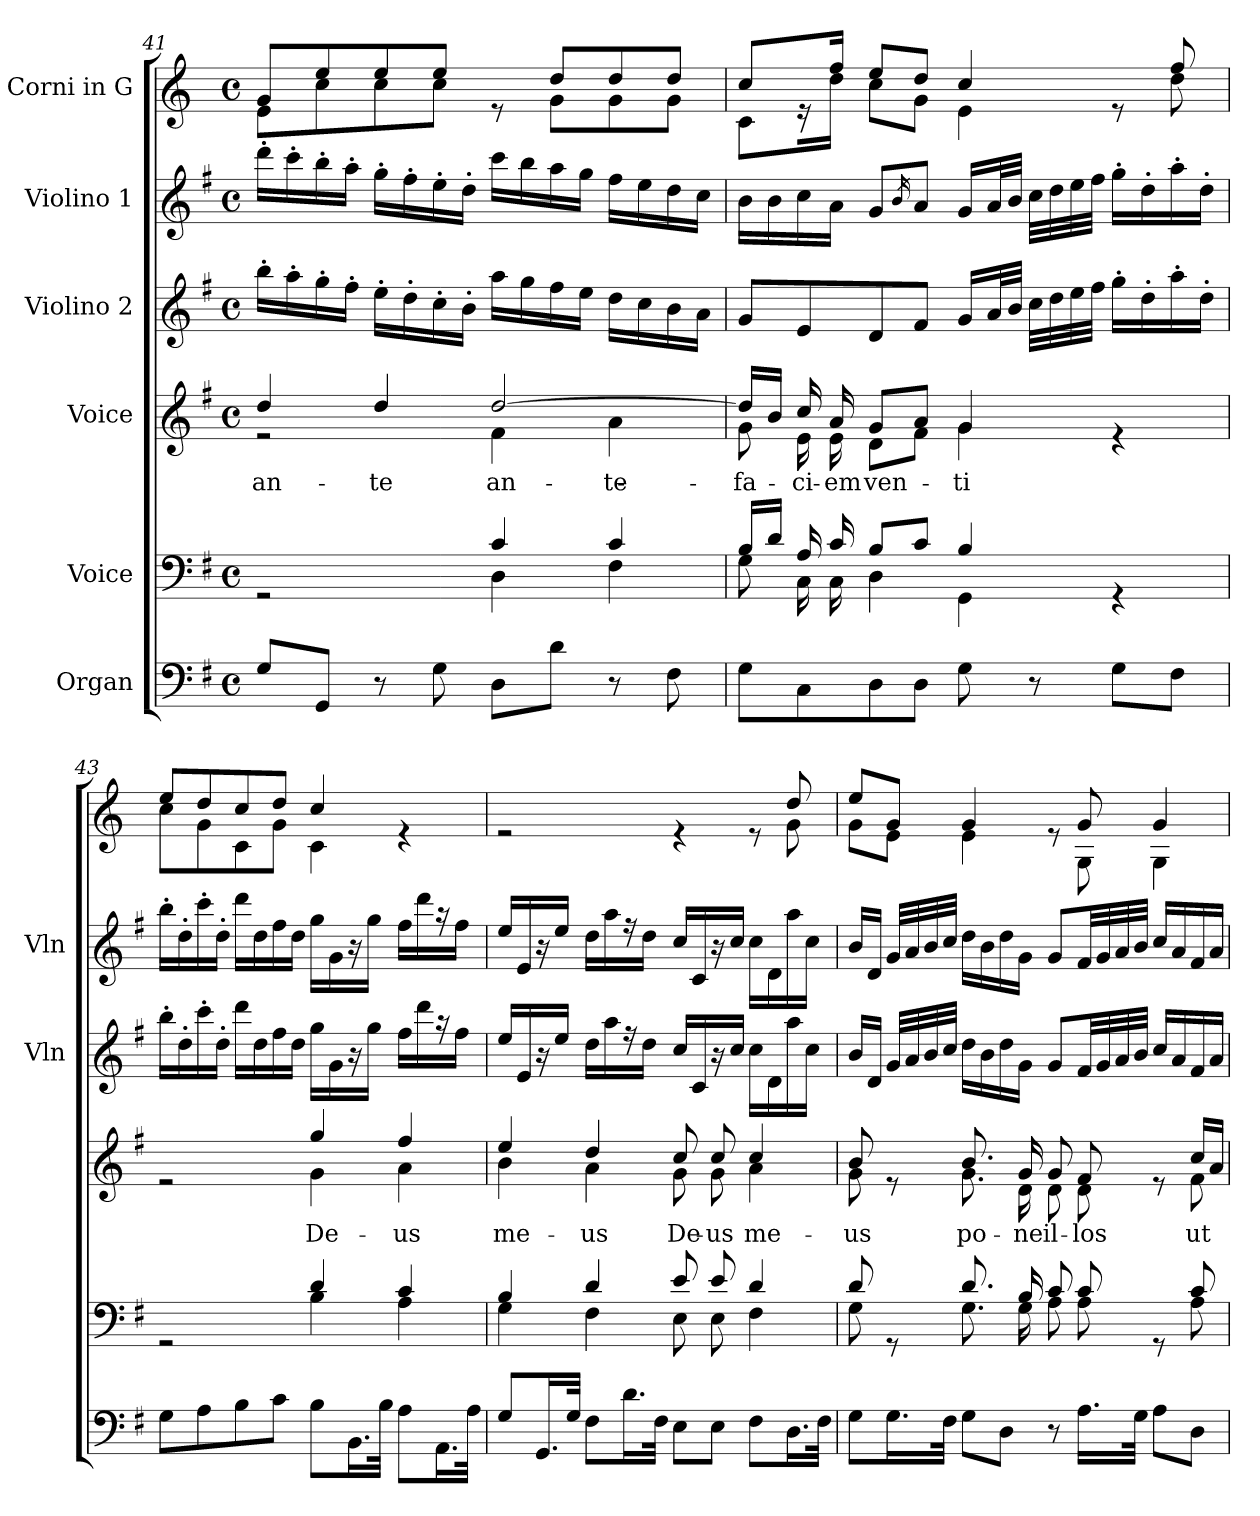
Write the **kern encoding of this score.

**kern	**kern	**kern	**text	**kern	**kern	**kern
*part6	*part5	*part4	*part4	*part3	*part2	*part1
*staff6	*staff5	*staff4	*staff4	*staff3	*staff2	*staff1
*I"Organ	*I"Voice	*I"Voice	*	*I"Violino 2	*I"Violino 1	*I"Corni in G
*	*	*	*	*I'Vln	*I'Vln	*
!!LO:LB:g=z
*clefF4	*clefF4	*clefG2	*	*clefG2	*clefG2	*clefG2
*	*	*	*	*	*	*ITrd3c5
*k[f#]	*k[f#]	*k[f#]	*	*k[f#]	*k[f#]	*k[f#]
*M4/4	*M4/4	*M4/4	*	*M4/4	*M4/4	*M4/4
*met(c)	*met(c)	*met(c)	*	*met(c)	*met(c)	*met(c)
=41	=41	=41	=41	=41	=41	=41
*	*^	*	*	*	*	*
!	!	!	!	!LO:LY:b	!	!	!
*	*	*	*^	*	*	*	*^
8G/L	2rGG	2ryy	4dd/	2r	an-	16bb'\LL	16ddd'\LL	8d/L	8B\L
.	.	.	.	.	.	16aa'\	16ccc'\	.	.
8GG/J	.	.	.	.	.	16gg'\	16bb'\	8b/	8g\
.	.	.	.	.	.	16ff#'\JJ	16aa'\JJ	.	.
!	!	!	!	!	!LO:LY:b	!	!	!	!
8r	.	.	4dd/	.	-te	16ee'\LL	16gg'\LL	8b/	8g\
.	.	.	.	.	.	16dd'\	16ff#'\	.	.
8G\	.	.	.	.	.	16cc'\	16ee'\	8b/J	8g\J
.	.	.	.	.	.	16b'\JJ	16dd'\JJ	.	.
!	!	!	!	!	!LO:LY:b	!	!	!	!
!	!	!	!	!	!LO:LY:b	!	!	!	!
8D\L	4c/	4D\	[2dd/	4f#\	an-	16aa\LL	16ccc\LL	8re	8ryy
.	.	.	.	.	.	16gg\	16bb\	.	.
8d\J	.	.	.	.	.	16ff#\	16aa\	8a/L	8d\L
.	.	.	.	.	.	16ee\JJ	16gg\JJ	.	.
!	!	!	!	!	!LO:LY:b	!	!	!	!
8r	4c/	4F#\	.	4a\	-te	16dd\LL	16ff#\LL	8a/	8d\
.	.	.	.	.	.	16cc\	16ee\	.	.
8F#\	.	.	.	.	.	16b\	16dd\	8a/J	8d\J
.	.	.	.	.	.	16a\JJ	16cc\JJ	.	.
=42	=42	=42	=42	=42	=42	=42	=42	=42	=42
!	!	!	!	!	!LO:LY:b	!	!	!	!
8G\L	16B/LL	8G\	16dd/LL]	8g\	fa-	8g/L	16b\LL	8g/L	8G\L
.	16d/JJ	.	16b/JJ	.	.	.	16b\	.	.
!	!	!	!	!	!LO:LY:b	!	!	!	!
!	!	!	!	!	!LO:LY:b	!	!	!	!
8C\	16A/	16C\	16cc/	16e\	-ci-	8e/	16cc\	16re	16ryy
!	!	!	!	!	!LO:LY:b	!	!	!	!
!	!	!	!	!	!LO:LY:b	!	!	!	!
.	16c/	16C\	16a/	16e\	-em	.	16a\JJ	16cc/Jk	16a\Jk
!	!	!	!	!	!LO:LY:b	!	!	!	!
8D\	8B/L	4D\	8g/L	8d\L	ven-	8d/	8g/L	8b/L	8g\L
.	.	.	.	.	.	.	16qb/	.	.
8D\J	8c/J	.	8a/J	8f#\J	.	8f#/J	8a/J	8a/J	8d\J
!	!	!	!	!	!LO:LY:b	!	!	!	!
8G\	4B/	4GG\	4g/	4g\	-ti	16g/LL	16g/LL	4g/	4B\
.	.	.	.	.	.	32a/L	32a/L	.	.
.	.	.	.	.	.	32b/JJJ	32b/JJJ	.	.
8r	.	.	.	.	.	32cc\LLL	32cc\LLL	.	.
.	.	.	.	.	.	32dd\	32dd\	.	.
.	.	.	.	.	.	32ee\	32ee\	.	.
.	.	.	.	.	.	32ff#\JJJ	32ff#\JJJ	.	.
8G\L	4rGG	4ryy	4re	4ryy	.	16gg'\LL	16gg'\LL	8re	8ryy
.	.	.	.	.	.	16dd'\	16dd'\	.	.
8F#\J	.	.	.	.	.	16aa'\	16aa'\	8cc/	8a\
.	.	.	.	.	.	16dd'\JJ	16dd'\JJ	.	.
!!LO:PB:g=z	!!
=43	=43	=43	=43	=43	=43	=43	=43	=43	=43
8G\L	2rGG	2ryy	2re	2ryy	.	16bb'\LL	16bb'\LL	8b/L	8g\L
.	.	.	.	.	.	16dd'\	16dd'\	.	.
8A\	.	.	.	.	.	16ccc'\	16ccc'\	8a/	8d\
.	.	.	.	.	.	16dd'\JJ	16dd'\JJ	.	.
8B\	.	.	.	.	.	16ddd\LL	16ddd\LL	8g/	8G\
.	.	.	.	.	.	16dd\	16dd\	.	.
8c\J	.	.	.	.	.	16ff#\	16ff#\	8a/J	8d\J
.	.	.	.	.	.	16dd\JJ	16dd\JJ	.	.
!	!	!	!	!	!LO:LY:b	!	!	!	!
8B\L	4d/	4B\	4gg/	4g\	De-	16gg\LL	16gg\LL	4g/	4G\
.	.	.	.	.	.	16g\	16g\	.	.
16.BB\L	.	.	.	.	.	16r	16r	.	.
.	.	.	.	.	.	16gg\JJ	16gg\JJ	.	.
32B\JJk	.	.	.	.	.	.	.	.	.
!	!	!	!	!	!LO:LY:b	!	!	!	!
8A\L	4c/	4A\	4ff#/	4a\	-us	16ff#\LL	16ff#\LL	4re	4ryy
.	.	.	.	.	.	16ddd\	16ddd\	.	.
16.AA\L	.	.	.	.	.	16r	16r	.	.
.	.	.	.	.	.	16ff#\JJ	16ff#\JJ	.	.
32A\JJk	.	.	.	.	.	.	.	.	.
=44	=44	=44	=44	=44	=44	=44	=44	=44	=44
!	!	!	!	!	!LO:LY:b	!	!	!	!
8G/L	4B/	4G\	4ee/	4b\	me-	16ee/LL	16ee/LL	2re	2..ryy
.	.	.	.	.	.	16e/	16e/	.	.
16.GG/L	.	.	.	.	.	16r	16r	.	.
.	.	.	.	.	.	16ee/JJ	16ee/JJ	.	.
32G/JJk	.	.	.	.	.	.	.	.	.
!	!	!	!	!	!LO:LY:b	!	!	!	!
8F#\L	4d/	4F#\	4dd/	4a\	-us	16dd\LL	16dd\LL	.	.
.	.	.	.	.	.	16aa\	16aa\	.	.
16.d\L	.	.	.	.	.	16r	16r	.	.
.	.	.	.	.	.	16dd\JJ	16dd\JJ	.	.
32F#\JJk	.	.	.	.	.	.	.	.	.
!	!	!	!	!	!LO:LY:b	!	!	!	!
8E\L	8e/	8E\	8cc/	8g\	De-	16cc/LL	16cc/LL	4re	.
.	.	.	.	.	.	16c/	16c/	.	.
!	!	!	!	!	!LO:LY:b	!	!	!	!
8E\J	8e/	8E\	8cc/	8g\	-us	16r	16r	.	.
.	.	.	.	.	.	16cc/JJ	16cc/JJ	.	.
!	!	!	!	!	!LO:LY:b	!	!	!	!
8F#\L	4d/	4F#\	4cc/	4a\	me-	16cc\LL	16cc\LL	8re	.
.	.	.	.	.	.	16d\	16d\	.	.
16.D\L	.	.	.	.	.	16aa\	16aa\	8a/	8d\
.	.	.	.	.	.	16cc\JJ	16cc\JJ	.	.
32F#\JJk	.	.	.	.	.	.	.	.	.
!!LO:LB:g=z	!!
=45	=45	=45	=45	=45	=45	=45	=45	=45	=45
!	!	!	!	!	!LO:LY:b	!	!	!	!
8G\L	8d/	8G\	8b/	8g\	-us	16b/LL	16b/LL	8b/L	8d\L
.	.	.	.	.	.	16d/JJ	16d/JJ	.	.
16.G\L	8rGG	8ryy	8re	8ryy	.	32g/LLL	32g/LLL	8d/J	8B\J
.	.	.	.	.	.	32a/	32a/	.	.
.	.	.	.	.	.	32b/	32b/	.	.
32F#\JJk	.	.	.	.	.	32cc/JJJ	32cc/JJJ	.	.
!	!	!	!	!	!LO:LY:b	!	!	!	!
8G\L	8.d/	8.G\	8.b/	8.g\	po-	16dd\LL	16dd\LL	4d/	4B\
.	.	.	.	.	.	16b\	16b\	.	.
8D\J	.	.	.	.	.	16dd\	16dd\	.	.
!	!	!	!	!	!LO:LY:b	!	!	!	!
.	16B/	16G\	16g/	16d\	-ne	16g\JJ	16g\JJ	.	.
!	!	!	!	!	!LO:LY:b	!	!	!	!
8r	8c/	8A\	8g/	8d\	il-	8g/L	8g/L	8re	8ryy
!	!	!	!	!	!LO:LY:b	!	!	!	!
16.A\LL	8c/	8A\	8f#/	8d\	-los	32f#/LL	32f#/LL	8d/	8D\
.	.	.	.	.	.	32g/	32g/	.	.
.	.	.	.	.	.	32a/	32a/	.	.
32G\JJk	.	.	.	.	.	32b/JJJ	32b/JJJ	.	.
8A\L	8rGG	8ryy	8re	8ryy	.	16cc/LL	16cc/LL	4d/	4D\
.	.	.	.	.	.	16a/	16a/	.	.
!	!	!	!	!	!LO:LY:b	!	!	!	!
8D\J	8c/	8A\	16cc/LL	8f#\	ut	16f#/	16f#/	.	.
.	.	.	16a/JJ	.	.	16a/JJ	16a/JJ	.	.
*	*v	*v	*	*	*	*	*	*v	*v
*	*	*v	*v	*	*	*	*
=	=	=	=	=	=	=
*-	*-	*-	*-	*-	*-	*-
